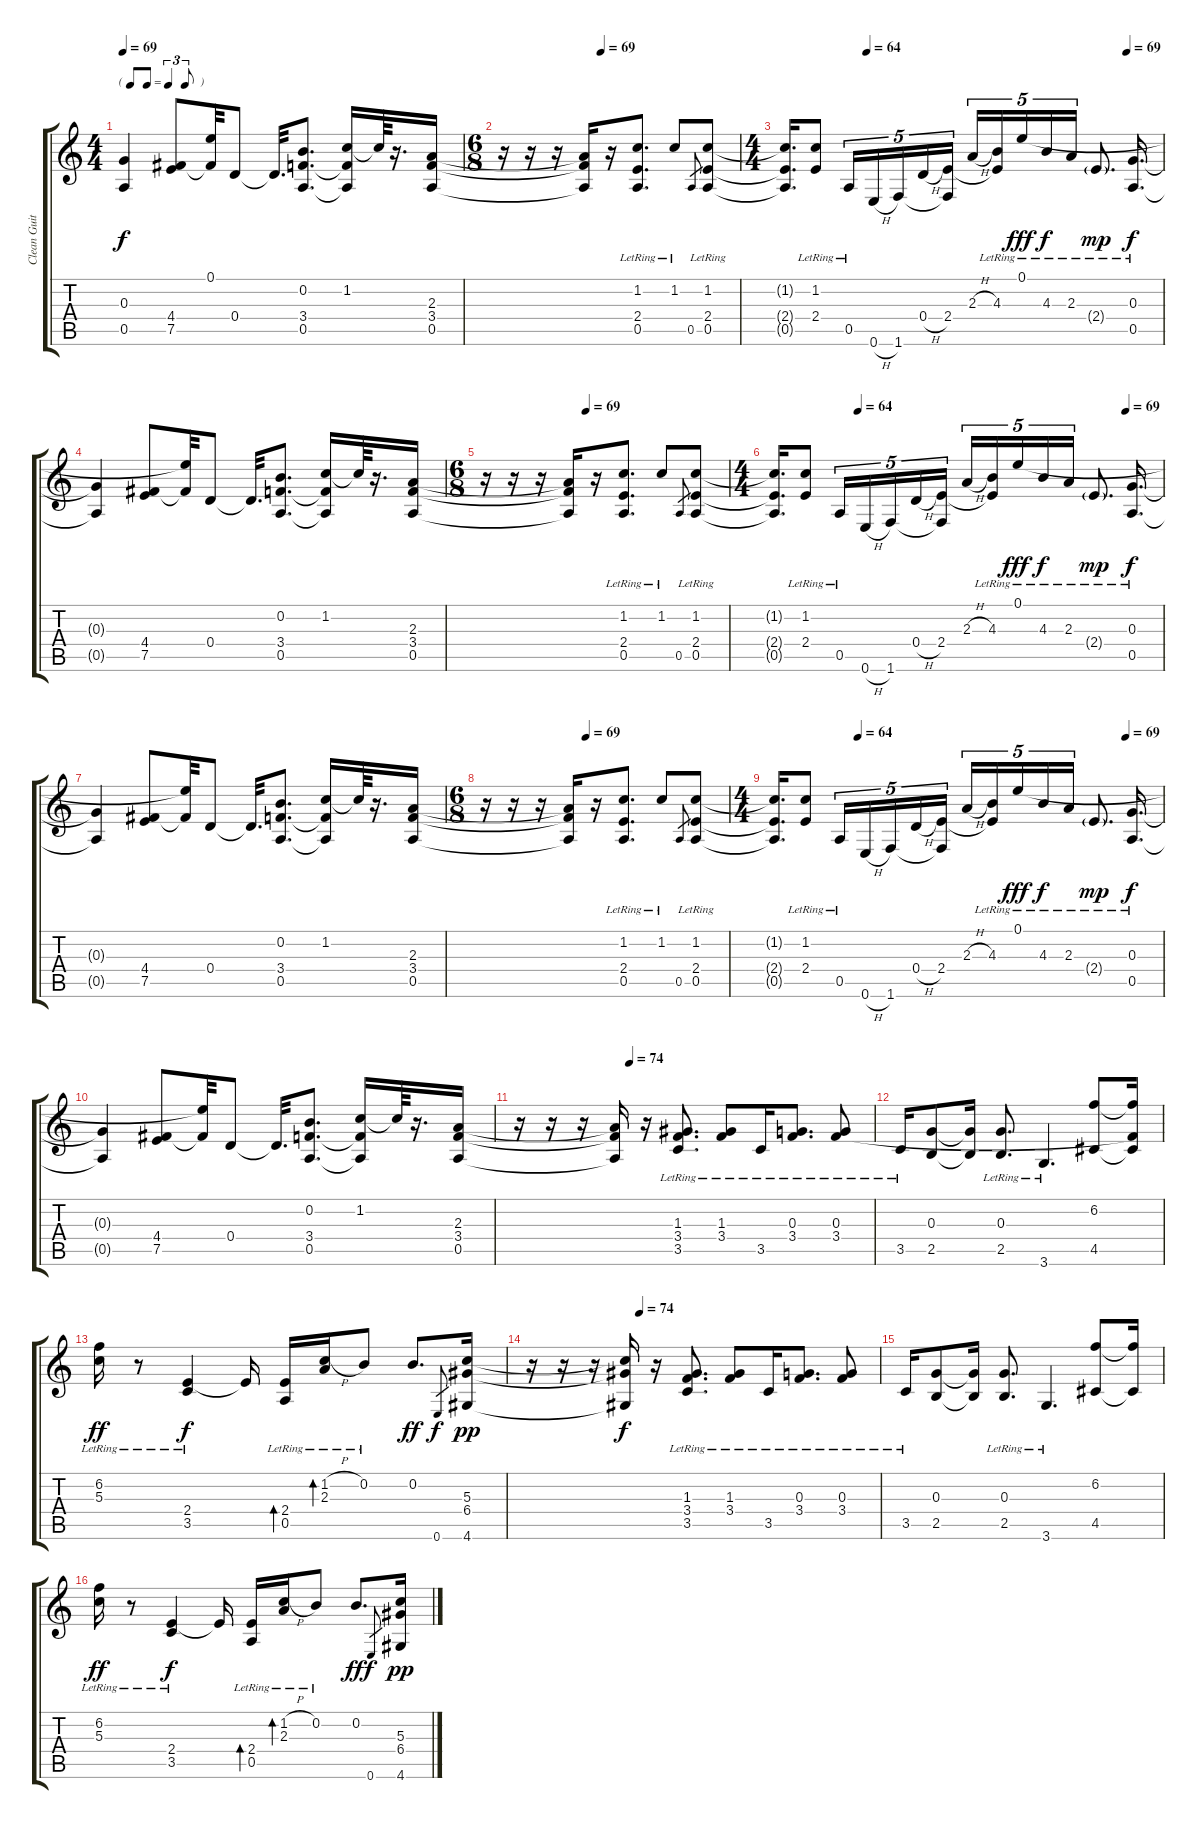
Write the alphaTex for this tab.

\track ("Clean Guitar" "Clean Guit") {instrument electricguitarjazz}
\staff {score tabs}
\tuning (E4 B3 G3 D3 A2 E2) {hide}
\ts (4 4)
\tf triplet8th
\tempo 69
\clef g2
\ks c
(0.3{t} 0.5{t}).4{dy f} (4.4 7.5).8 (0.1{t} 4.4{t}).32 0.4.8 0.4{t}.32{d} (0.2 3.4 0.5).8{d} (1.2 3.4{t} 0.5{t}).16 1.2{t}.64 r.16{d} (2.3 3.4 0.5).16 |
\ts (6 8)
\tempo (69 0.4166666666666667)
r.16 r.16 r.16 (2.3{t} 3.4{t} 0.5{t}).16 r.16 (1.2{lr} 2.4{lr} 0.5{lr}).8{d} 1.2{lr}.8 0.5.8{gr} (1.2{lr} 2.4{lr} 0.5{lr}).8 |
\ts (4 4)
\tempo (64 0.21875)
\tempo (69 0.90625)
(1.2{t} 2.4{t} 0.5{t}).16{d} (1.2{lr} 2.4{lr}).8 0.5{lr}.16{tu (5 4)} 0.6{h}.16{tu (5 4)} 1.6.16{tu (5 4)} 0.4{h}.16{tu (5 4)} (2.4 1.6{t}).16{tu (5 4) beam splitsecondary} 2.3{h}.16{tu (5 4)} (4.3{lr} 2.4{t}).16{tu (5 4)} 0.1{lr}.16{tu (5 4) dy fff} 4.3{lr}.16{tu (5 4) dy f} 2.3{lr}.16{tu (5 4)} 2.4{g lr}.8{d dy mp} (0.3{lr} 0.5{lr}).16{d dy f} |
(0.3{t} 0.5{t}).4 (4.4 7.5).8 (0.1{t} 4.4{t}).32 0.4.8 0.4{t}.32{d} (0.2 3.4 0.5).8{d} (1.2 3.4{t} 0.5{t}).16 1.2{t}.64 r.16{d} (2.3 3.4 0.5).16 |
\ts (6 8)
\tempo (69 0.4166666666666667)
r.16 r.16 r.16 (2.3{t} 3.4{t} 0.5{t}).16 r.16 (1.2{lr} 2.4{lr} 0.5{lr}).8{d} 1.2{lr}.8 0.5.8{gr} (1.2{lr} 2.4{lr} 0.5{lr}).8 |
\ts (4 4)
\tempo (64 0.21875)
\tempo (69 0.90625)
(1.2{t} 2.4{t} 0.5{t}).16{d} (1.2{lr} 2.4{lr}).8 0.5{lr}.16{tu (5 4)} 0.6{h}.16{tu (5 4)} 1.6.16{tu (5 4)} 0.4{h}.16{tu (5 4)} (2.4 1.6{t}).16{tu (5 4) beam splitsecondary} 2.3{h}.16{tu (5 4)} (4.3{lr} 2.4{t}).16{tu (5 4)} 0.1{lr}.16{tu (5 4) dy fff} 4.3{lr}.16{tu (5 4) dy f} 2.3{lr}.16{tu (5 4)} 2.4{g lr}.8{d dy mp} (0.3{lr} 0.5{lr}).16{d dy f} |
(0.3{t} 0.5{t}).4 (4.4 7.5).8 (0.1{t} 4.4{t}).32 0.4.8 0.4{t}.32{d} (0.2 3.4 0.5).8{d} (1.2 3.4{t} 0.5{t}).16 1.2{t}.64 r.16{d} (2.3 3.4 0.5).16 |
\ts (6 8)
\tempo (69 0.4166666666666667)
r.16 r.16 r.16 (2.3{t} 3.4{t} 0.5{t}).16 r.16 (1.2{lr} 2.4{lr} 0.5{lr}).8{d} 1.2{lr}.8 0.5.8{gr} (1.2{lr} 2.4{lr} 0.5{lr}).8 |
\ts (4 4)
\tempo (64 0.21875)
\tempo (69 0.90625)
(1.2{t} 2.4{t} 0.5{t}).16{d} (1.2{lr} 2.4{lr}).8 0.5{lr}.16{tu (5 4)} 0.6{h}.16{tu (5 4)} 1.6.16{tu (5 4)} 0.4{h}.16{tu (5 4)} (2.4 1.6{t}).16{tu (5 4) beam splitsecondary} 2.3{h}.16{tu (5 4)} (4.3{lr} 2.4{t}).16{tu (5 4)} 0.1{lr}.16{tu (5 4) dy fff} 4.3{lr}.16{tu (5 4) dy f} 2.3{lr}.16{tu (5 4)} 2.4{g lr}.8{d dy mp} (0.3{lr} 0.5{lr}).16{d dy f} |
(0.3{t} 0.5{t}).4 (4.4 7.5).8 (0.1{t} 4.4{t}).32 0.4.8 0.4{t}.32{d} (0.2 3.4 0.5).8{d} (1.2 3.4{t} 0.5{t}).16 1.2{t}.64 r.16{d} (2.3 3.4 0.5).16 |
\tempo (74 0.3125)
r.16 r.16 r.16 (2.3{t} 3.4{t} 0.5{t}).16 r.16 (1.3{lr} 3.4{lr} 3.5{lr}).8{d} (1.3{lr} 3.4{lr}).8 3.5{lr}.16 (0.3{lr} 3.4{lr}).8{d} (0.3{lr} 3.4{lr}).8 |
3.5{lr}.16 (0.3 2.5).8 (0.3{t} 2.5{t}).16 (0.3{lr} 2.5{lr}).8{d} 3.6{lr}.4{d} (6.2 4.5).8 (6.2{t} 3.4{t} 4.5{t}).16 |
(6.2{lr} 5.3{lr}).16{dy ff} r.8 (2.4 3.5{lr}).4{dy f} 2.4{t}.16 (2.4{lr} 0.5{lr}).16{bd 480} (1.2{h} 2.3{lr}).16{bd 480} 0.2{lr}.8 0.2.8{d dy ff} 0.6.8{gr dy f} (5.3 6.4 4.6).16{dy pp} |
\tempo (74 0.3125)
r.16 r.16 r.16 (5.3{t} 6.4{t} 4.6{t}).16{dy f} r.16 (1.3{lr} 3.4{lr} 3.5{lr}).8{d} (1.3{lr} 3.4{lr}).8 3.5{lr}.16 (0.3{lr} 3.4{lr}).8{d} (0.3{lr} 3.4{lr}).8 |
3.5{lr}.16 (0.3 2.5).8 (0.3{t} 2.5{t}).16 (0.3{lr} 2.5{lr}).8{d} 3.6{lr}.4{d} (6.2 4.5).8 (6.2{t} 4.5{t}).16 |
(6.2{lr} 5.3{lr}).16{dy ff} r.8 (2.4 3.5{lr}).4{dy f} 2.4{t}.16 (2.4{lr} 0.5{lr}).16{bd 480} (1.2{h} 2.3{lr}).16{bd 480} 0.2{lr}.8 0.2.8{d dy ff} 0.6.8{gr dy f} (5.3 6.4 4.6).16{dy pp}
